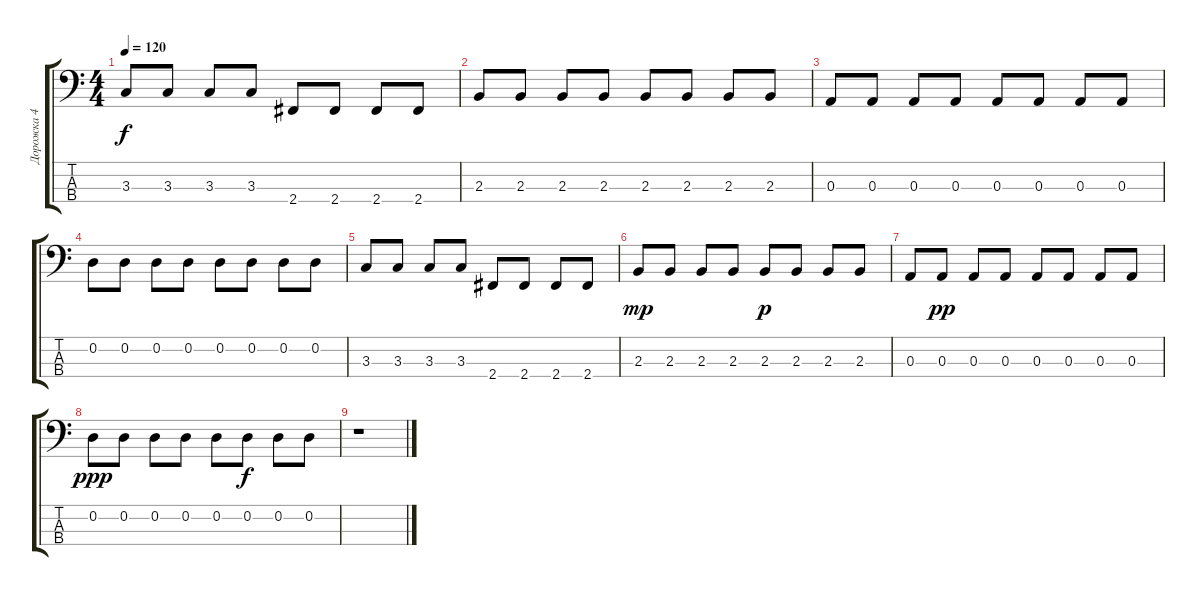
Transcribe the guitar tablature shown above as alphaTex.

\track ("Дорожка 4" "Дорожка 4") {instrument acousticbass}
\staff {score tabs}
\tuning (G2 D2 A1 E1) {hide}
\ts (4 4)
\tempo 120
\clef f4
\ks c
3.3.8{dy f} 3.3.8 3.3.8 3.3.8 2.4.8 2.4.8 2.4.8 2.4.8 |
2.3.8 2.3.8 2.3.8 2.3.8 2.3.8 2.3.8 2.3.8 2.3.8 |
0.3.8 0.3.8 0.3.8 0.3.8 0.3.8 0.3.8 0.3.8 0.3.8 |
0.2.8 0.2.8 0.2.8 0.2.8 0.2.8 0.2.8 0.2.8 0.2.8 |
3.3.8 3.3.8 3.3.8 3.3.8 2.4.8 2.4.8 2.4.8 2.4.8 |
2.3.8{dy mp} 2.3.8 2.3.8 2.3.8 2.3.8{dy p} 2.3.8 2.3.8 2.3.8 |
0.3.8 0.3.8{dy pp} 0.3.8 0.3.8 0.3.8 0.3.8 0.3.8 0.3.8 |
0.2.8{dy ppp} 0.2.8 0.2.8 0.2.8 0.2.8 0.2.8{dy f} 0.2.8 0.2.8 |
r.1
